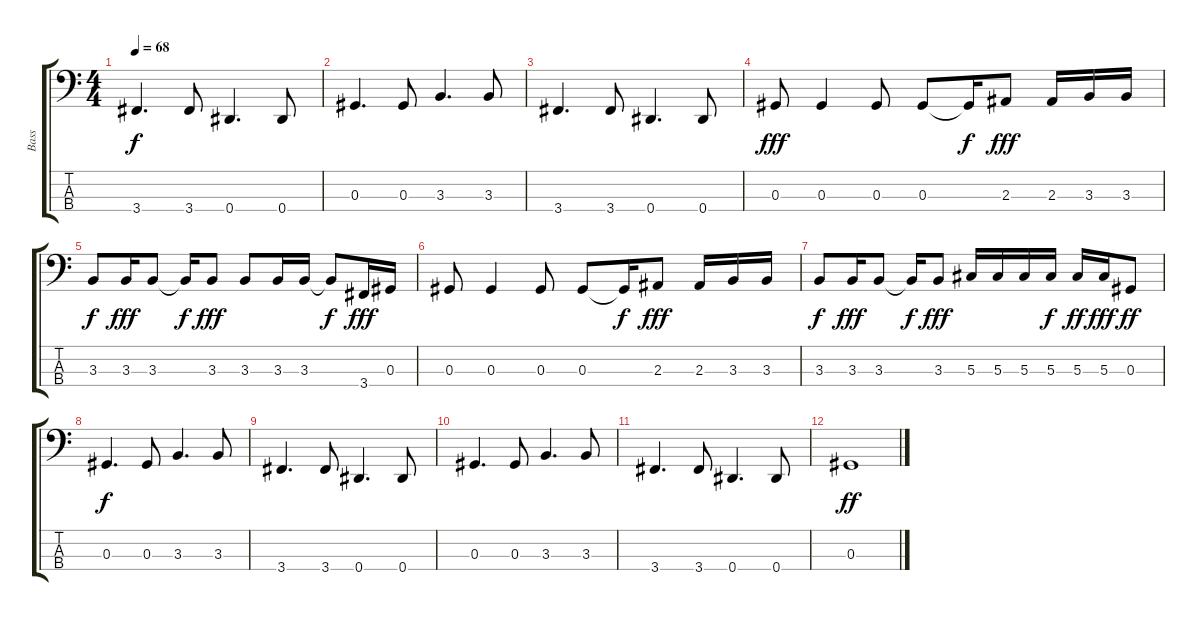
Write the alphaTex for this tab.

\track ("Bass" "Bass") {instrument electricbassfinger}
\staff {score tabs}
\tuning (Gb2 Db2 Ab1 Eb1) {hide}
\ts (4 4)
\tempo 68
\clef f4
\ks c
3.4.4{d dy f} 3.4.8 0.4.4{d} 0.4.8 |
0.3.4{d} 0.3.8 3.3.4{d} 3.3.8 |
3.4.4{d} 3.4.8 0.4.4{d} 0.4.8 |
0.3.8{dy fff} 0.3.4 0.3.8 0.3.8 0.3{t}.16{dy f} 2.3.8{dy fff} 2.3.16 3.3.16 3.3.16 |
3.3.8{dy f} 3.3.16{dy fff} 3.3.8 3.3{t}.16{dy f} 3.3.8{dy fff} 3.3.8 3.3.16 3.3.16 3.3{t}.8{dy f} 3.4.16{dy fff} 0.3.16 |
0.3.8 0.3.4 0.3.8 0.3.8 0.3{t}.16{dy f} 2.3.8{dy fff} 2.3.16 3.3.16 3.3.16 |
3.3.8{dy f} 3.3.16{dy fff} 3.3.8 3.3{t}.16{dy f} 3.3.8{dy fff} 5.3.16 5.3.16 5.3.16 5.3.16{dy f} 5.3.16{dy ff} 5.3.16{dy fff} 0.3.8{dy ff} |
0.3.4{d dy f} 0.3.8 3.3.4{d} 3.3.8 |
3.4.4{d} 3.4.8 0.4.4{d} 0.4.8 |
0.3.4{d} 0.3.8 3.3.4{d} 3.3.8 |
3.4.4{d} 3.4.8 0.4.4{d} 0.4.8 |
0.3.1{dy ff}
